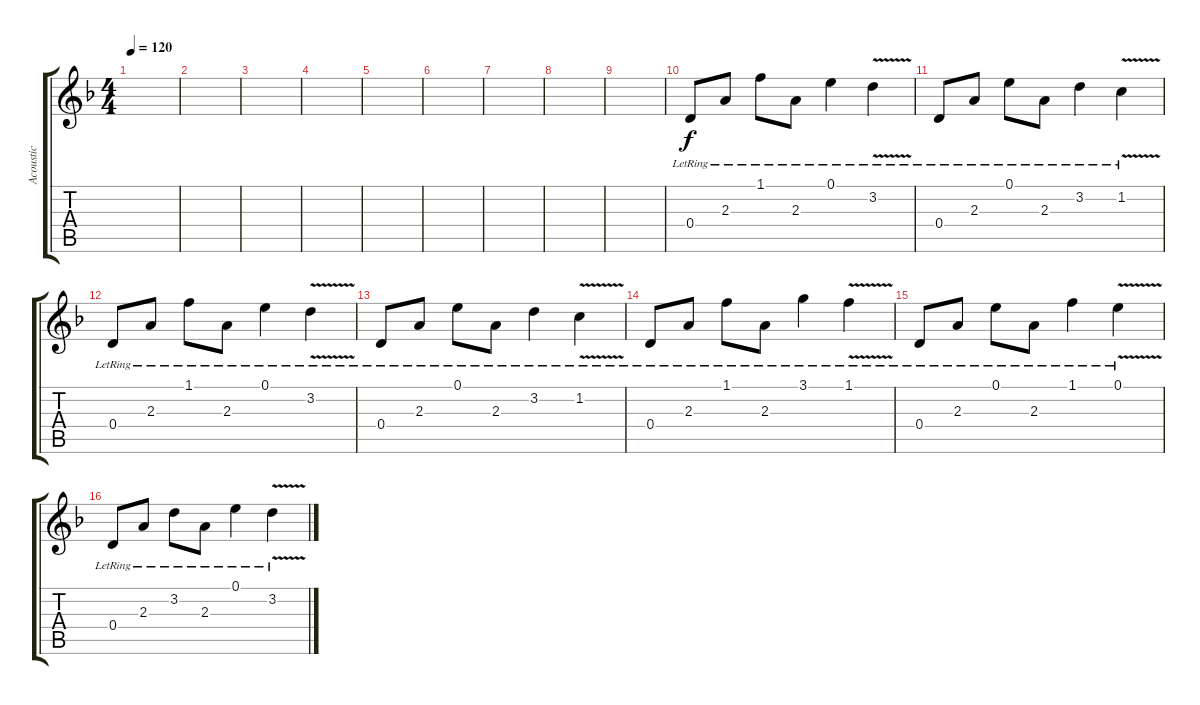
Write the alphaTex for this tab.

\track ("Acoustic" "Acoustic") {instrument acousticguitarnylon}
\staff {score tabs}
\tuning (E4 B3 G3 D3 A2 E2) {hide}
\ts (4 4)
\tempo 120
\clef g2
\ks dminor
|
|
|
|
|
|
|
|
|
0.4{lr}.8 2.3{lr}.8 1.1{lr}.8 2.3{lr}.8 0.1{lr}.4 3.2{v lr}.4 |
0.4{lr}.8 2.3{lr}.8 0.1{lr}.8 2.3{lr}.8 3.2{lr}.4 1.2{v lr}.4 |
0.4{lr}.8 2.3{lr}.8 1.1{lr}.8 2.3{lr}.8 0.1{lr}.4 3.2{v lr}.4 |
0.4{lr}.8 2.3{lr}.8 0.1{lr}.8 2.3{lr}.8 3.2{lr}.4 1.2{v lr}.4 |
0.4{lr}.8 2.3{lr}.8 1.1{lr}.8 2.3{lr}.8 3.1{lr}.4 1.1{v lr}.4 |
0.4{lr}.8 2.3{lr}.8 0.1{lr}.8 2.3{lr}.8 1.1{lr}.4 0.1{v lr}.4 |
0.4{lr}.8 2.3{lr}.8 3.2{lr}.8 2.3{lr}.8 0.1{lr}.4 3.2{v lr}.4
